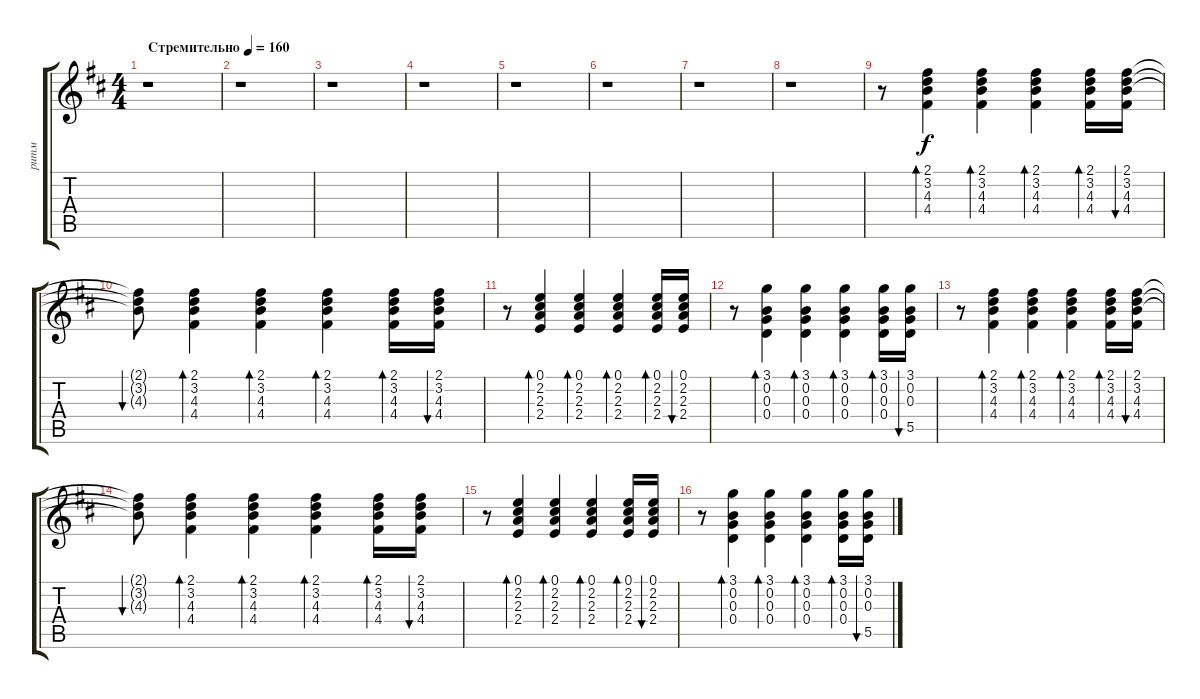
\track ("ритм" "ритм") {instrument acousticguitarsteel}
\staff {score tabs}
\tuning (E4 B3 G3 D3 A2 E2) {hide}
\ts (4 4)
\tempo (160 "Стремительно")
\clef g2
\ks bminor
r.1{dy f instrument acousticguitarsteel} |
r.1 |
r.1 |
r.1 |
r.1 |
r.1 |
r.1 |
r.1 |
r.8 (2.1 3.2 4.3 4.4).4{bd 60} (2.1 3.2 4.3 4.4).4{bd 60} (2.1 3.2 4.3 4.4).4{bd 60} (2.1 3.2 4.3 4.4).16{bd 60} (2.1 3.2 4.3 4.4).16{bu 60} |
(2.1{t} 3.2{t} 4.3{t}).8{bu 60} (2.1 3.2 4.3 4.4).4{bd 60} (2.1 3.2 4.3 4.4).4{bd 60} (2.1 3.2 4.3 4.4).4{bd 60} (2.1 3.2 4.3 4.4).16{bd 60} (2.1 3.2 4.3 4.4).16{bu 60} |
r.8 (0.1 2.2 2.3 2.4).4{bd 60} (0.1 2.2 2.3 2.4).4{bd 60} (0.1 2.2 2.3 2.4).4{bd 60} (0.1 2.2 2.3 2.4).16{bd 60} (0.1 2.2 2.3 2.4).16{bu 60} |
r.8 (3.1 0.2 0.3 0.4).4{bd 60} (3.1 0.2 0.3 0.4).4{bd 60} (3.1 0.2 0.3 0.4).4{bd 60} (3.1 0.2 0.3 0.4).16{bd 60} (3.1 0.2 0.3 5.5).16{bu 60} |
r.8 (2.1 3.2 4.3 4.4).4{bd 60} (2.1 3.2 4.3 4.4).4{bd 60} (2.1 3.2 4.3 4.4).4{bd 60} (2.1 3.2 4.3 4.4).16{bd 60} (2.1 3.2 4.3 4.4).16{bu 60} |
(2.1{t} 3.2{t} 4.3{t}).8{bu 60} (2.1 3.2 4.3 4.4).4{bd 60} (2.1 3.2 4.3 4.4).4{bd 60} (2.1 3.2 4.3 4.4).4{bd 60} (2.1 3.2 4.3 4.4).16{bd 60} (2.1 3.2 4.3 4.4).16{bu 60} |
r.8 (0.1 2.2 2.3 2.4).4{bd 60} (0.1 2.2 2.3 2.4).4{bd 60} (0.1 2.2 2.3 2.4).4{bd 60} (0.1 2.2 2.3 2.4).16{bd 60} (0.1 2.2 2.3 2.4).16{bu 60} |
r.8 (3.1 0.2 0.3 0.4).4{bd 60} (3.1 0.2 0.3 0.4).4{bd 60} (3.1 0.2 0.3 0.4).4{bd 60} (3.1 0.2 0.3 0.4).16{bd 60} (3.1 0.2 0.3 5.5).16{bu 60}
